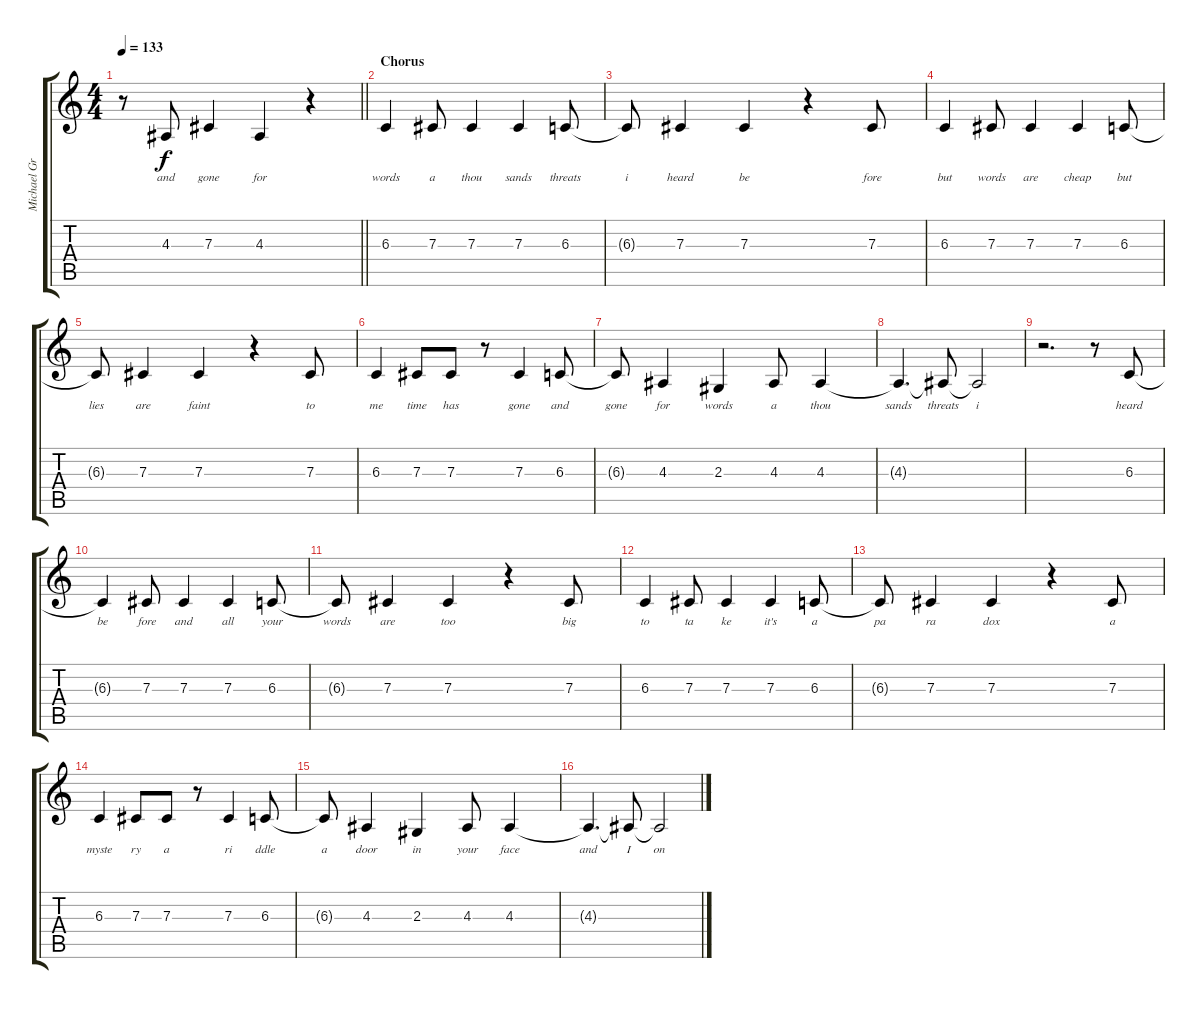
\track ("Michael Grant (Lead Vocal)" "Michael Gr") {instrument tenorsax}
\staff {score tabs}
\tuning (Eb4 Bb3 Gb3 Db3 Ab2 Eb2) {hide}
\ts (4 4)
\tempo 133
\clef g2
\barLineRight lightlight
\ks c
r.8{dy f} 4.3.8{lyrics (0 "and") lyrics (1 "") lyrics (2 "") lyrics (3 "") lyrics (4 "")} 7.3.4{lyrics (0 "gone") lyrics (1 "") lyrics (2 "") lyrics (3 "") lyrics (4 "")} 4.3.4{lyrics (0 "for") lyrics (1 "") lyrics (2 "") lyrics (3 "") lyrics (4 "")} r.4 |
\section ("" "Chorus")
6.3.4{lyrics (0 "words") lyrics (1 "") lyrics (2 "") lyrics (3 "") lyrics (4 "")} 7.3.8{lyrics (0 "a") lyrics (1 "") lyrics (2 "") lyrics (3 "") lyrics (4 "")} 7.3.4{lyrics (0 "thou") lyrics (1 "") lyrics (2 "") lyrics (3 "") lyrics (4 "")} 7.3.4{lyrics (0 "sands") lyrics (1 "") lyrics (2 "") lyrics (3 "") lyrics (4 "")} 6.3.8{lyrics (0 "threats") lyrics (1 "") lyrics (2 "") lyrics (3 "") lyrics (4 "")} |
6.3{t}.8{lyrics (0 "i") lyrics (1 "") lyrics (2 "") lyrics (3 "") lyrics (4 "")} 7.3.4{lyrics (0 "heard") lyrics (1 "") lyrics (2 "") lyrics (3 "") lyrics (4 "")} 7.3.4{lyrics (0 "be") lyrics (1 "") lyrics (2 "") lyrics (3 "") lyrics (4 "")} r.4 7.3.8{lyrics (0 "fore") lyrics (1 "") lyrics (2 "") lyrics (3 "") lyrics (4 "")} |
6.3.4{lyrics (0 "but") lyrics (1 "") lyrics (2 "") lyrics (3 "") lyrics (4 "")} 7.3.8{lyrics (0 "words") lyrics (1 "") lyrics (2 "") lyrics (3 "") lyrics (4 "")} 7.3.4{lyrics (0 "are") lyrics (1 "") lyrics (2 "") lyrics (3 "") lyrics (4 "")} 7.3.4{lyrics (0 "cheap") lyrics (1 "") lyrics (2 "") lyrics (3 "") lyrics (4 "")} 6.3.8{lyrics (0 "but") lyrics (1 "") lyrics (2 "") lyrics (3 "") lyrics (4 "")} |
6.3{t}.8{lyrics (0 "lies") lyrics (1 "") lyrics (2 "") lyrics (3 "") lyrics (4 "")} 7.3.4{lyrics (0 "are") lyrics (1 "") lyrics (2 "") lyrics (3 "") lyrics (4 "")} 7.3.4{lyrics (0 "faint") lyrics (1 "") lyrics (2 "") lyrics (3 "") lyrics (4 "")} r.4 7.3.8{lyrics (0 "to") lyrics (1 "") lyrics (2 "") lyrics (3 "") lyrics (4 "")} |
6.3.4{lyrics (0 "me") lyrics (1 "") lyrics (2 "") lyrics (3 "") lyrics (4 "")} 7.3.8{lyrics (0 "time") lyrics (1 "") lyrics (2 "") lyrics (3 "") lyrics (4 "")} 7.3.8{lyrics (0 "has") lyrics (1 "") lyrics (2 "") lyrics (3 "") lyrics (4 "")} r.8 7.3.4{lyrics (0 "gone") lyrics (1 "") lyrics (2 "") lyrics (3 "") lyrics (4 "")} 6.3.8{lyrics (0 "and") lyrics (1 "") lyrics (2 "") lyrics (3 "") lyrics (4 "")} |
6.3{t}.8{lyrics (0 "gone") lyrics (1 "") lyrics (2 "") lyrics (3 "") lyrics (4 "")} 4.3.4{lyrics (0 "for") lyrics (1 "") lyrics (2 "") lyrics (3 "") lyrics (4 "")} 2.3.4{lyrics (0 "words") lyrics (1 "") lyrics (2 "") lyrics (3 "") lyrics (4 "")} 4.3.8{lyrics (0 "a") lyrics (1 "") lyrics (2 "") lyrics (3 "") lyrics (4 "")} 4.3.4{lyrics (0 "thou") lyrics (1 "") lyrics (2 "") lyrics (3 "") lyrics (4 "")} |
4.3{t}.4{d lyrics (0 "sands") lyrics (1 "") lyrics (2 "") lyrics (3 "") lyrics (4 "")} 4.3{t}.8{lyrics (0 "threats") lyrics (1 "") lyrics (2 "") lyrics (3 "") lyrics (4 "")} 4.3{t}.2{lyrics (0 "i") lyrics (1 "") lyrics (2 "") lyrics (3 "") lyrics (4 "")} |
r.2{d} r.8 6.3.8{lyrics (0 "heard") lyrics (1 "") lyrics (2 "") lyrics (3 "") lyrics (4 "")} |
6.3{t}.4{lyrics (0 "be") lyrics (1 "") lyrics (2 "") lyrics (3 "") lyrics (4 "")} 7.3.8{lyrics (0 "fore") lyrics (1 "") lyrics (2 "") lyrics (3 "") lyrics (4 "")} 7.3.4{lyrics (0 "and") lyrics (1 "") lyrics (2 "") lyrics (3 "") lyrics (4 "")} 7.3.4{lyrics (0 "all") lyrics (1 "") lyrics (2 "") lyrics (3 "") lyrics (4 "")} 6.3.8{lyrics (0 "your") lyrics (1 "") lyrics (2 "") lyrics (3 "") lyrics (4 "")} |
6.3{t}.8{lyrics (0 "words") lyrics (1 "") lyrics (2 "") lyrics (3 "") lyrics (4 "")} 7.3.4{lyrics (0 "are") lyrics (1 "") lyrics (2 "") lyrics (3 "") lyrics (4 "")} 7.3.4{lyrics (0 "too") lyrics (1 "") lyrics (2 "") lyrics (3 "") lyrics (4 "")} r.4 7.3.8{lyrics (0 "big") lyrics (1 "") lyrics (2 "") lyrics (3 "") lyrics (4 "")} |
6.3.4{lyrics (0 "to") lyrics (1 "") lyrics (2 "") lyrics (3 "") lyrics (4 "")} 7.3.8{lyrics (0 "ta") lyrics (1 "") lyrics (2 "") lyrics (3 "") lyrics (4 "")} 7.3.4{lyrics (0 "ke") lyrics (1 "") lyrics (2 "") lyrics (3 "") lyrics (4 "")} 7.3.4{lyrics (0 "it's") lyrics (1 "") lyrics (2 "") lyrics (3 "") lyrics (4 "")} 6.3.8{lyrics (0 "a") lyrics (1 "") lyrics (2 "") lyrics (3 "") lyrics (4 "")} |
6.3{t}.8{lyrics (0 "pa") lyrics (1 "") lyrics (2 "") lyrics (3 "") lyrics (4 "")} 7.3.4{lyrics (0 "ra") lyrics (1 "") lyrics (2 "") lyrics (3 "") lyrics (4 "")} 7.3.4{lyrics (0 "dox") lyrics (1 "") lyrics (2 "") lyrics (3 "") lyrics (4 "")} r.4 7.3.8{lyrics (0 "a") lyrics (1 "") lyrics (2 "") lyrics (3 "") lyrics (4 "")} |
6.3.4{lyrics (0 "myste") lyrics (1 "") lyrics (2 "") lyrics (3 "") lyrics (4 "")} 7.3.8{lyrics (0 "ry") lyrics (1 "") lyrics (2 "") lyrics (3 "") lyrics (4 "")} 7.3.8{lyrics (0 "a") lyrics (1 "") lyrics (2 "") lyrics (3 "") lyrics (4 "")} r.8 7.3.4{lyrics (0 "ri") lyrics (1 "") lyrics (2 "") lyrics (3 "") lyrics (4 "")} 6.3.8{lyrics (0 "ddle") lyrics (1 "") lyrics (2 "") lyrics (3 "") lyrics (4 "")} |
6.3{t}.8{lyrics (0 "a") lyrics (1 "") lyrics (2 "") lyrics (3 "") lyrics (4 "")} 4.3.4{lyrics (0 "door") lyrics (1 "") lyrics (2 "") lyrics (3 "") lyrics (4 "")} 2.3.4{lyrics (0 "in") lyrics (1 "") lyrics (2 "") lyrics (3 "") lyrics (4 "")} 4.3.8{lyrics (0 "your") lyrics (1 "") lyrics (2 "") lyrics (3 "") lyrics (4 "")} 4.3.4{lyrics (0 "face") lyrics (1 "") lyrics (2 "") lyrics (3 "") lyrics (4 "")} |
4.3{t}.4{d lyrics (0 "and") lyrics (1 "") lyrics (2 "") lyrics (3 "") lyrics (4 "")} 4.3{t}.8{lyrics (0 "I") lyrics (1 "") lyrics (2 "") lyrics (3 "") lyrics (4 "")} 4.3{t}.2{lyrics (0 "on") lyrics (1 "") lyrics (2 "") lyrics (3 "") lyrics (4 "")}
